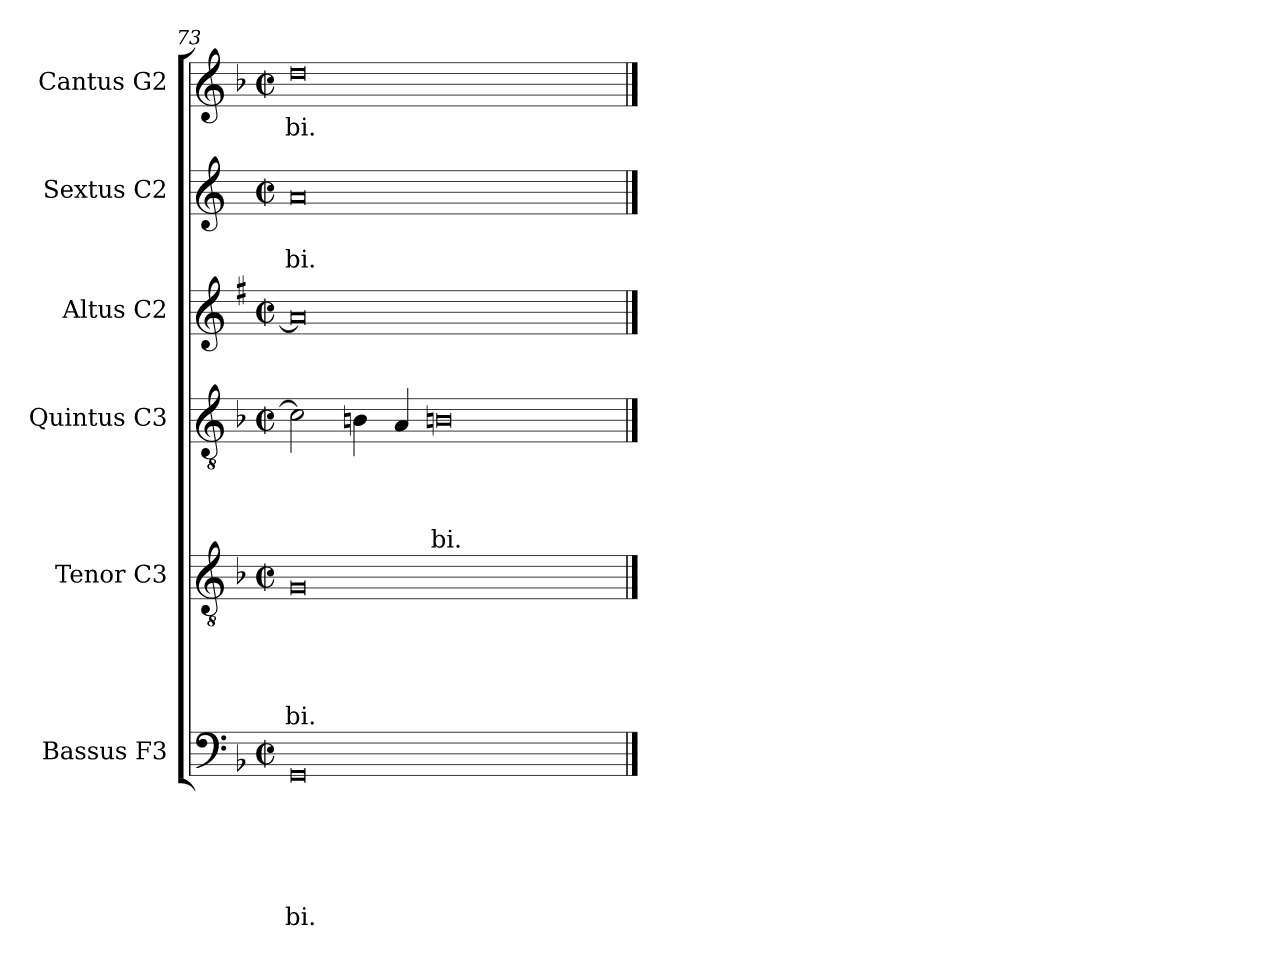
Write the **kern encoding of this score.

**kern	**text	**text	**text	**text	**text	**text	**kern	**text	**text	**text	**text	**text	**kern	**text	**text	**text	**text	**kern	**kern	**text	**text	**kern	**text
*part6	*part6	*part6	*part6	*part6	*part6	*part6	*part5	*part5	*part5	*part5	*part5	*part5	*part4	*part4	*part4	*part4	*part4	*part3	*part2	*part2	*part2	*part1	*part1
*staff6	*staff6	*staff6	*staff6	*staff6	*staff6	*staff6	*staff5	*staff5	*staff5	*staff5	*staff5	*staff5	*staff4	*staff4	*staff4	*staff4	*staff4	*staff3	*staff2	*staff2	*staff2	*staff1	*staff1
*I"Bassus F3	*	*	*	*	*	*	*I"Tenor C3	*	*	*	*	*	*I"Quintus C3	*	*	*	*	*I"Altus C2	*I"Sextus C2	*	*	*I"Cantus G2	*
*I'B	*	*	*	*	*	*	*	*	*	*	*	*	*	*	*	*	*	*I'A	*	*	*	*I'C	*
*clefF4	*	*	*	*	*	*	*clefGv2	*	*	*	*	*	*clefGv2	*	*	*	*	*clefG2	*clefG2	*	*	*clefG2	*
*	*	*	*	*	*	*	*	*	*	*	*	*	*	*	*	*	*	*ITrd1c2	*ITrd4c7	*	*	*	*
*k[b-]	*	*	*	*	*	*	*k[b-]	*	*	*	*	*	*k[b-]	*	*	*	*	*k[b-]	*k[b-]	*	*	*k[b-]	*
*F:	*	*	*	*	*	*	*F:	*	*	*	*	*	*F:	*	*	*	*	*F:	*F:	*	*	*F:	*
*M2/2	*	*	*	*	*	*	*M2/2	*	*	*	*	*	*M2/2	*	*	*	*	*M2/2	*M2/2	*	*	*M2/2	*
*met(c|)	*	*	*	*	*	*	*met(c|)	*	*	*	*	*	*met(c|)	*	*	*	*	*met(c|)	*met(c|)	*	*	*met(c|)	*
=73	=73	=73	=73	=73	=73	=73	=73	=73	=73	=73	=73	=73	=73	=73	=73	=73	=73	=73	=73	=73	=73	=73	=73
!	!	!	!	!	!	!LO:LY:b	!	!	!	!	!	!LO:LY:b	!	!	!	!	!	!	!	!	!LO:LY:b	!	!LO:LY:b
0GG	.	.	.	.	.	-bi.	0G	.	.	.	.	-bi.	2c\]	.	.	.	.	0g]	0d	.	-bi.	0dd	-bi.
.	.	.	.	.	.	.	.	.	.	.	.	.	4Bn\	.	.	.	.	.	.	.	.	.	.
.	.	.	.	.	.	.	.	.	.	.	.	.	4A/	.	.	.	.	.	.	.	.	.	.
!	!	!	!	!	!	!	!	!	!	!	!	!	!	!	!	!	!LO:LY:b	!	!	!	!	!	!
.	.	.	.	.	.	.	.	.	.	.	.	.	0Bn	.	.	.	-bi.	.	.	.	.	.	.
1ryy	.	.	.	.	.	.	1ryy	.	.	.	.	.	.	.	.	.	.	1ryy	1ryy	.	.	1ryy	.
==	==	==	==	==	==	==	==	==	==	==	==	==	==	==	==	==	==	==	==	==	==	==	==
*-	*-	*-	*-	*-	*-	*-	*-	*-	*-	*-	*-	*-	*-	*-	*-	*-	*-	*-	*-	*-	*-	*-	*-
